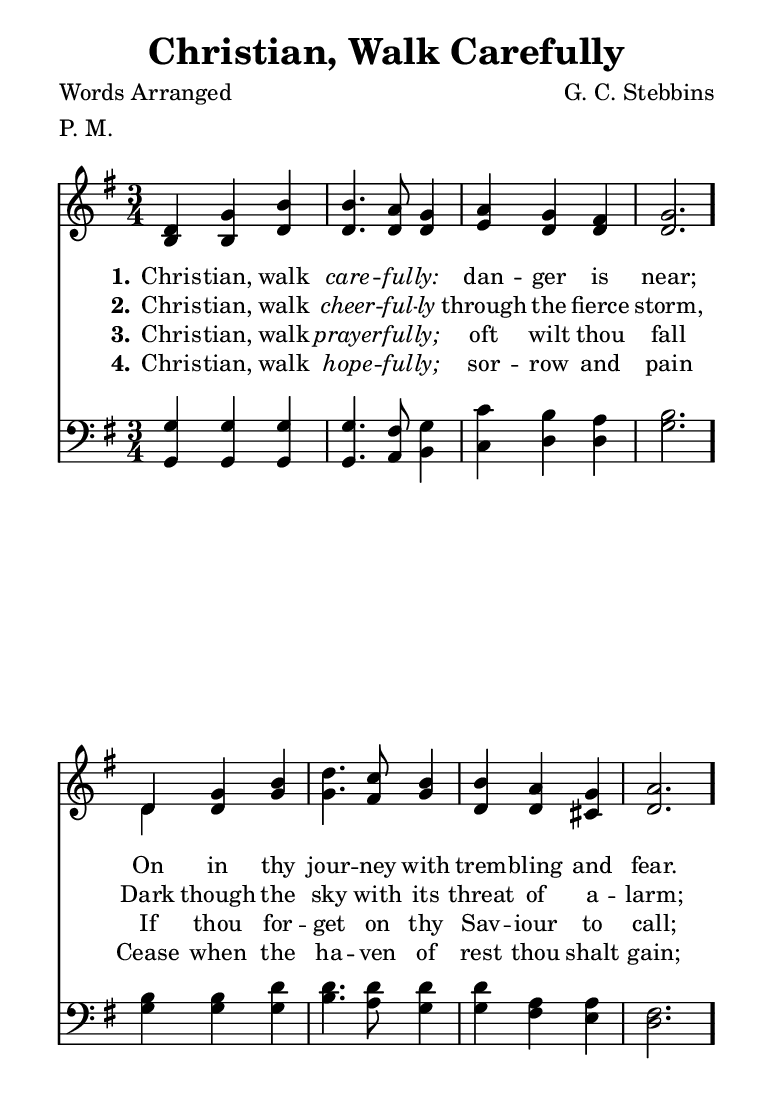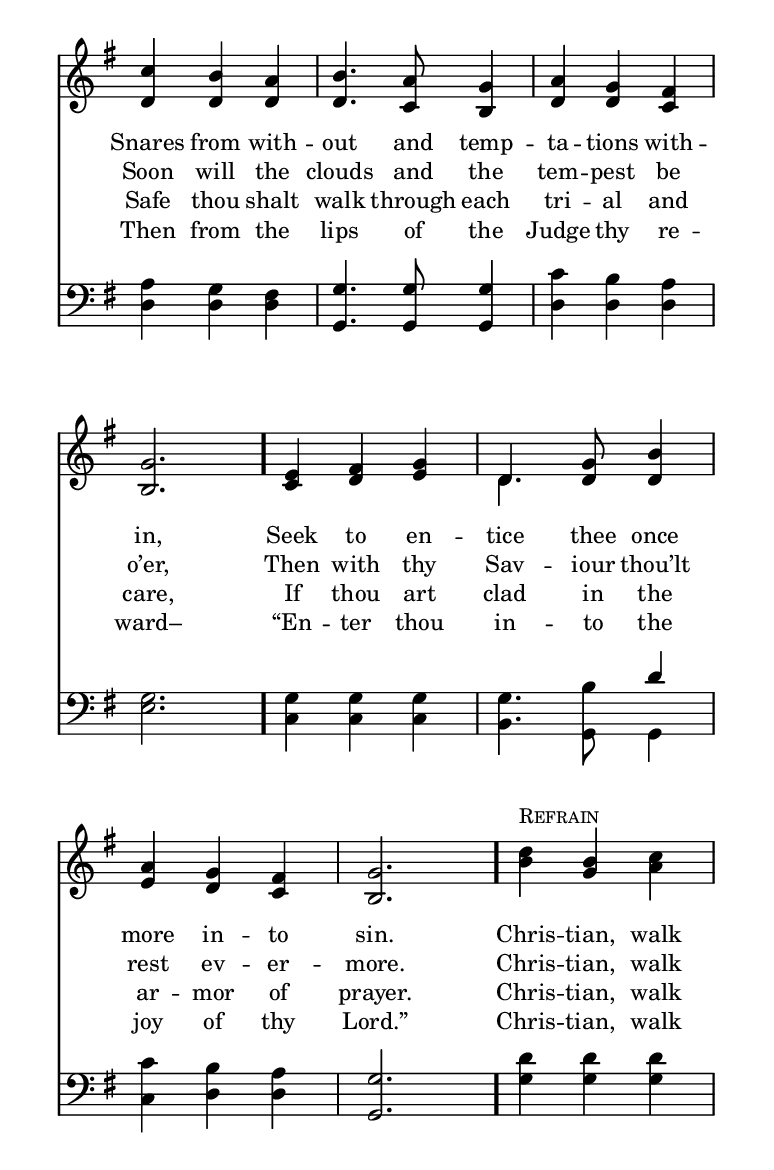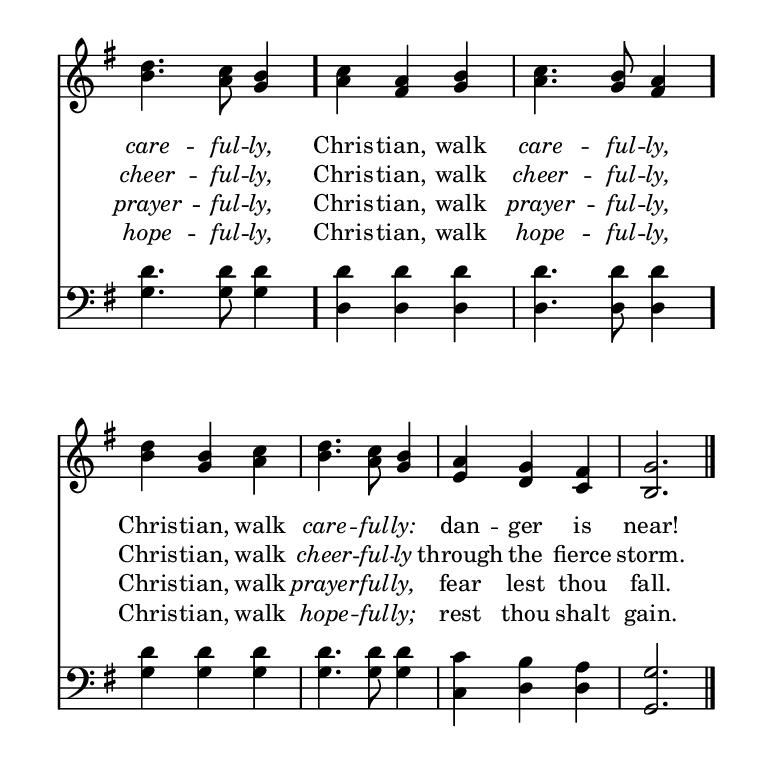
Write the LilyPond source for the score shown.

\include "common/global.ily"
\paper {
  \include "common/paper.ily"
}

\header{
  hymnnumber = "211"
  title = "Christian, Walk Carefully"
  tunename = ""
  meter = "P. M."
  poet = "Words Arranged"
  composer = "G. C. Stebbins"
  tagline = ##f
}

global = {
  \include "common/overrides.ily"
  \override Staff.TimeSignature.style = #'numbered
  \time 3/4
  \override Score.MetronomeMark.transparent = ##t % hide all fermata changes too
  \tempo 4=90
  \key g \major
  \autoBeamOff
}

patternA = { c4 c c | c4. c8 c4 | c c c | c2. }

notesSoprano = {
\global
\relative c' {

  \changePitch \patternA { d g b | b a g | a g fis | g }
  \changePitch \patternA { d g b | d c b | b a g | a }
  \changePitch \patternA { c b a | b a g | a g fis | g }
  \changePitch \patternA { e fis g | d g b | a g fis | g }

  << s^\markup { \small \caps "Refrain" }
  \changePitch \patternA { d' b c | d c b } >>
  \changePitch \patternA { c a b | c b a }
  \changePitch \patternA { d b c | d c b | a g fis | g }

  \bar "|."

}
}

notesAlto = {
\global
\relative e' {

  \changePitch \patternA { b b d | d d d | e d d | d }
  \changePitch \patternA { d d g | g fis g | d d cis | d }
  \changePitch \patternA { d d d | d c b | d d c | b }
  \changePitch \patternA { c d e | d d d | e d c | b }

  \changePitch \patternA { b' g a | b a g }
  \changePitch \patternA { a fis g | a g fis }
  \changePitch \patternA { b g a | b a g | e d c | b }

}
}

notesTenor = {
\global
\relative a {

  \changePitch \patternA { g g g | g fis g | c b a | b }
  \changePitch \patternA { b b d | d d d | d a a | fis }
  \changePitch \patternA { a g fis | g g g | c b a | g }
  \changePitch \patternA { g g g | g b d | c b a | g }

  \changePitch \patternA { d' d d | d d d }
  \changePitch \patternA { d d d | d d d }
  \changePitch \patternA { d d d | d d d | c b a | g }

}
}

notesBass = {
\global
\relative f, {

  \changePitch \patternA { g g g | g a b | c d d | g }
  \changePitch \patternA { g g g | b a g | g fis e | d }
  \changePitch \patternA { d d d | g, g g | d' d d | e }
  \changePitch \patternA { c c c | b g g | c d d | g, }

  \changePitch \patternA { g' g g | g g g }
  \changePitch \patternA { d d d | d d d }
  \changePitch \patternA { g g g | g g g | c, d d | g, }

}
}

RefrainA = \lyricmode {

Chris -- tian, walk \italicsOn care -- ful -- ly, \italicsOff \bar "."
Chris -- tian, walk \italicsOn care -- ful -- ly, \italicsOff \bar "."
Chris -- tian, walk \italicsOn care -- ful -- ly: \italicsOff dan -- ger is near! \bar "."

}

wordsA = \lyricmode {
\set stanza = "1."

Chris -- tian, walk \italicsOn care -- ful -- ly: \italicsOff dan -- ger is near; \bar "."
On in thy jour -- ney with trem -- bling and fear. \bar "."
Snares from with -- out and temp -- ta -- tions with -- in, \bar "."
Seek to en -- tice thee once more in -- to sin. \bar "."

\RefrainA

}

RefrainB = \lyricmode {

Chris -- tian, walk \italicsOn cheer -- ful -- ly, \italicsOff
Chris -- tian, walk \italicsOn cheer -- ful -- ly, \italicsOff
Chris -- tian, walk \italicsOn cheer -- ful -- ly \italicsOff through the fierce storm.

}

wordsB = \lyricmode {
\set stanza = "2."

Chris -- tian, walk \italicsOn cheer -- ful -- ly \italicsOff through the fierce storm,
Dark though the sky with its threat of a -- larm;
Soon will the clouds and the tem -- pest be o’er,
Then with thy Sav -- iour thou’lt rest ev -- er -- more.

\RefrainB

}

RefrainC = \lyricmode {

Chris -- tian, walk \italicsOn prayer -- ful -- ly, \italicsOff
Chris -- tian, walk \italicsOn prayer -- ful -- ly, \italicsOff
Chris -- tian, walk \italicsOn prayer -- ful -- ly, \italicsOff fear lest thou fall.

}

wordsC = \lyricmode {
\set stanza = "3."

Chris -- tian, walk \italicsOn prayer -- ful -- ly; \italicsOff oft wilt thou fall
If thou for -- get on thy Sav -- iour to call;
Safe thou shalt walk through each tri -- al and care,
If thou art clad in the ar -- mor of prayer.

\RefrainC

}

RefrainD = \lyricmode {

Chris -- tian, walk \italicsOn hope -- ful -- ly, \italicsOff
Chris -- tian, walk \italicsOn hope -- ful -- ly, \italicsOff
Chris -- tian, walk \italicsOn hope -- ful -- ly; \italicsOff rest thou shalt gain.

}

wordsD = \lyricmode {
\set stanza = "4."

Chris -- tian, walk \italicsOn hope -- ful -- ly; \italicsOff sor -- row and pain
Cease when the ha -- ven of rest thou shalt gain;
Then from the lips of the Judge thy re -- ward–
“En -- ter thou in -- to the joy of thy Lord.”

\RefrainD

}

\score {
  \context ChoirStaff <<
    \context Staff = upper <<
      \set Staff.autoBeaming = ##f
      \set ChoirStaff.systemStartDelimiter = #'SystemStartBar
      \set ChoirStaff.printPartCombineTexts = ##f
      \partcombine #'(2 . 9) \notesSoprano \notesAlto
      \context NullVoice = sopranos { \voiceOne << \notesSoprano >> }
      \context Lyrics = one   \lyricsto sopranos \wordsA
      \context Lyrics = two   \lyricsto sopranos \wordsB
      \context Lyrics = three \lyricsto sopranos \wordsC
      \context Lyrics = four  \lyricsto sopranos \wordsD
    >>
    \context Staff = men <<
      \set Staff.autoBeaming = ##f
      \clef bass
      \set ChoirStaff.printPartCombineTexts = ##f
      \partcombine #'(2 . 9) \notesTenor \notesBass
    >>
  >>
  \layout {
    \include "common/layout.ily"
  }
  \midi{
    \include "common/midi.ily"
  }
}

\version "2.19.49"  % necessary for upgrading to future LilyPond versions.

% vi:set et ts=2 sw=2 ai nocindent syntax=lilypond:
